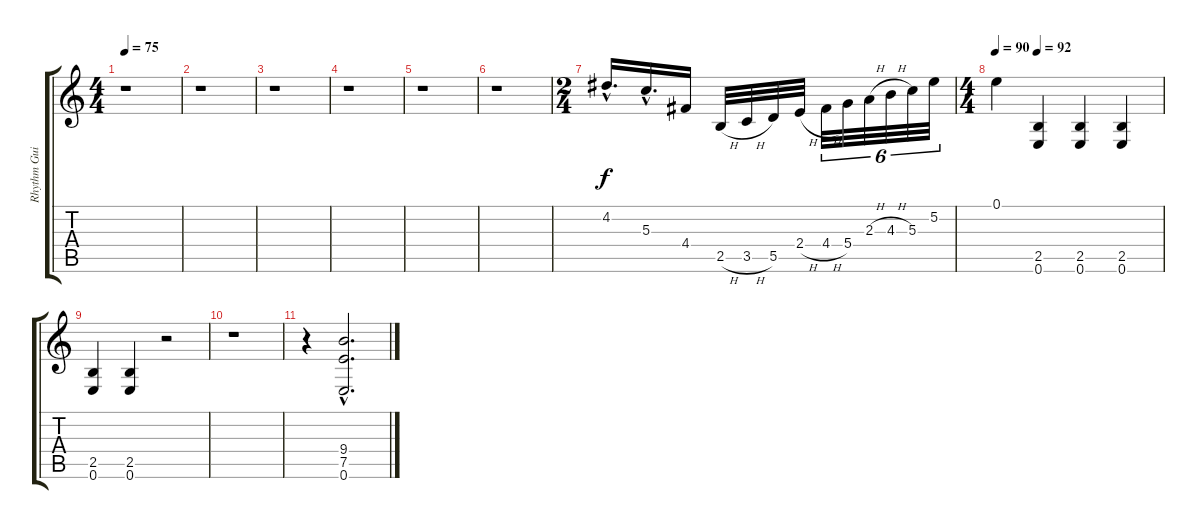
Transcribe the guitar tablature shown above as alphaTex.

\track ("Rhythm Guitar" "Rhythm Gui") {instrument overdrivenguitar}
\staff {score tabs}
\tuning (E4 B3 G3 D3 A2 E2) {hide}
\ts (4 4)
\tempo 75
\clef g2
\ks c
r.1{dy f} |
r.1 |
r.1 |
r.1 |
r.1 |
r.1 |
\ts (2 4)
4.2{hac}.16{d} 5.3{hac}.16{d} 4.4.16 2.5{h}.32 3.5{h}.32 5.5.32 2.4{h}.32 4.4{h}.32{tu (6 4)} 5.4.32{tu (6 4)} 2.3{h}.32{tu (6 4)} 4.3{h}.32{tu (6 4)} 5.3.32{tu (6 4)} 5.2.32{tu (6 4)} |
\ts (4 4)
\tempo 90
\tempo (92 0.25)
0.1.4 (2.5 0.6).4 (2.5 0.6).4 (2.5 0.6).4 |
(2.5 0.6).4 (2.5 0.6).4 r.2 |
r.1 |
r.4 (9.4{hac} 7.5{hac} 0.6{hac}).2{d volume 15}
